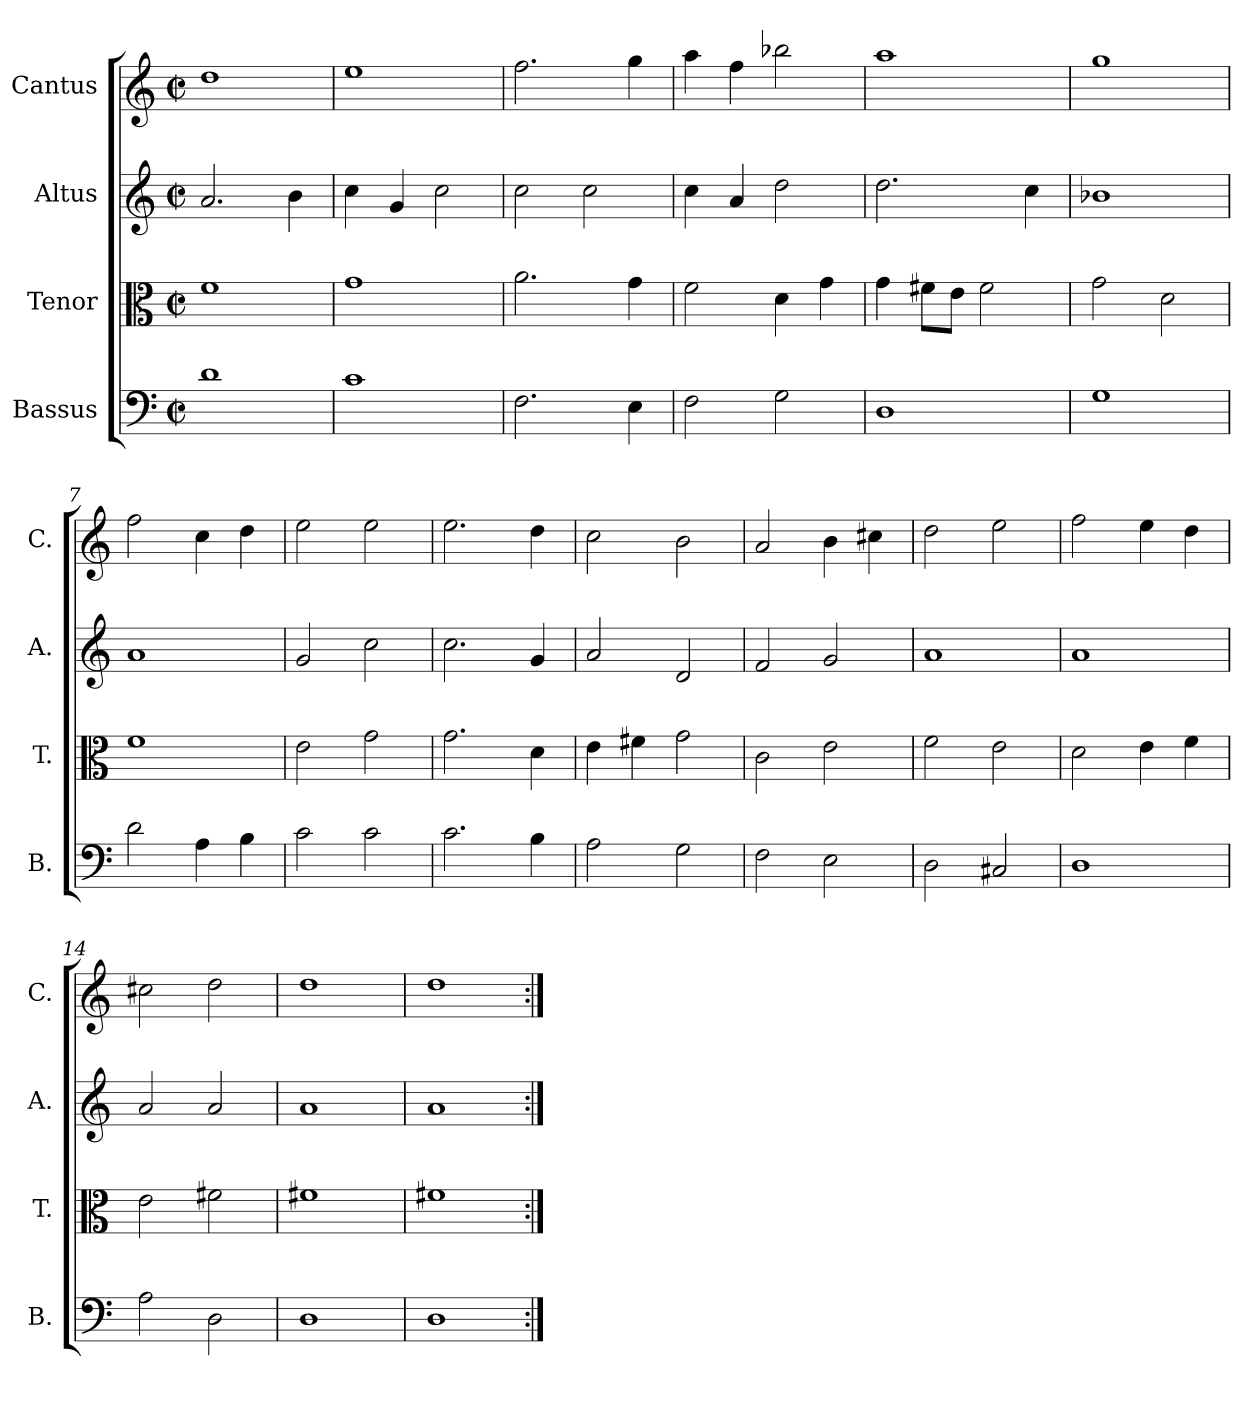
**kern	**kern	**kern	**kern
*part4	*part3	*part2	*part1
*staff4	*staff3	*staff2	*staff1
*I"Bassus	*I"Tenor	*I"Altus	*I"Cantus
*I'B.	*I'T.	*I'A.	*I'C.
*clefF4	*clefC3	*clefG2	*clefG2
*k[]	*k[]	*k[]	*k[]
*M2/2	*M2/2	*M2/2	*M2/2
*met(c|)	*met(c|)	*met(c|)	*met(c|)
=1	=1	=1	=1
1d	1f	2.a/	1dd
.	.	4b\	.
=2	=2	=2	=2
1c	1g	4cc\	1ee
.	.	4g/	.
.	.	2cc\	.
=3	=3	=3	=3
2.F\	2.a\	2cc\	2.ff\
.	.	2cc\	.
4E\	4g\	.	4gg\
=4	=4	=4	=4
2F\	2f\	4cc\	4aa\
.	.	4a/	4ff\
2G\	4d\	2dd\	2bb-X\
.	4g\	.	.
=5	=5	=5	=5
1D	4g\	2.dd\	1aa
.	8f#X\L	.	.
.	8e\J	.	.
.	2f#\	.	.
.	.	4cc\	.
=6	=6	=6	=6
1G	2g\	1b-X	1gg
.	2d\	.	.
=7	=7	=7	=7
2d\	1f	1a	2ff\
4A\	.	.	4cc\
4B\	.	.	4dd\
=8	=8	=8	=8
2c\	2e\	2g/	2ee\
2c\	2g\	2cc\	2ee\
!!LO:LB:g=z
=9	=9	=9	=9
2.c\	2.g\	2.cc\	2.ee\
4B\	4d\	4g/	4dd\
=10	=10	=10	=10
2A\	4e\	2a/	2cc\
.	4f#X\	.	.
2G\	2g\	2d/	2b\
=11	=11	=11	=11
2F\	2c\	2f/	2a/
2E\	2e\	2g/	4b\
.	.	.	4cc#X\
=12	=12	=12	=12
2D\	2f\	1a	2dd\
2C#X/	2e\	.	2ee\
=13	=13	=13	=13
1D	2d\	1a	2ff\
.	4e\	.	4ee\
.	4f\	.	4dd\
=14	=14	=14	=14
2A\	2e\	2a/	2cc#X\
2D\	2f#X\	2a/	2dd\
=15	=15	=15	=15
1D	1f#X	1a	1dd
=16	=16	=16	=16
1D	1f#X	1a	1dd
=:|!	=:|!	=:|!	=:|!
*-	*-	*-	*-
